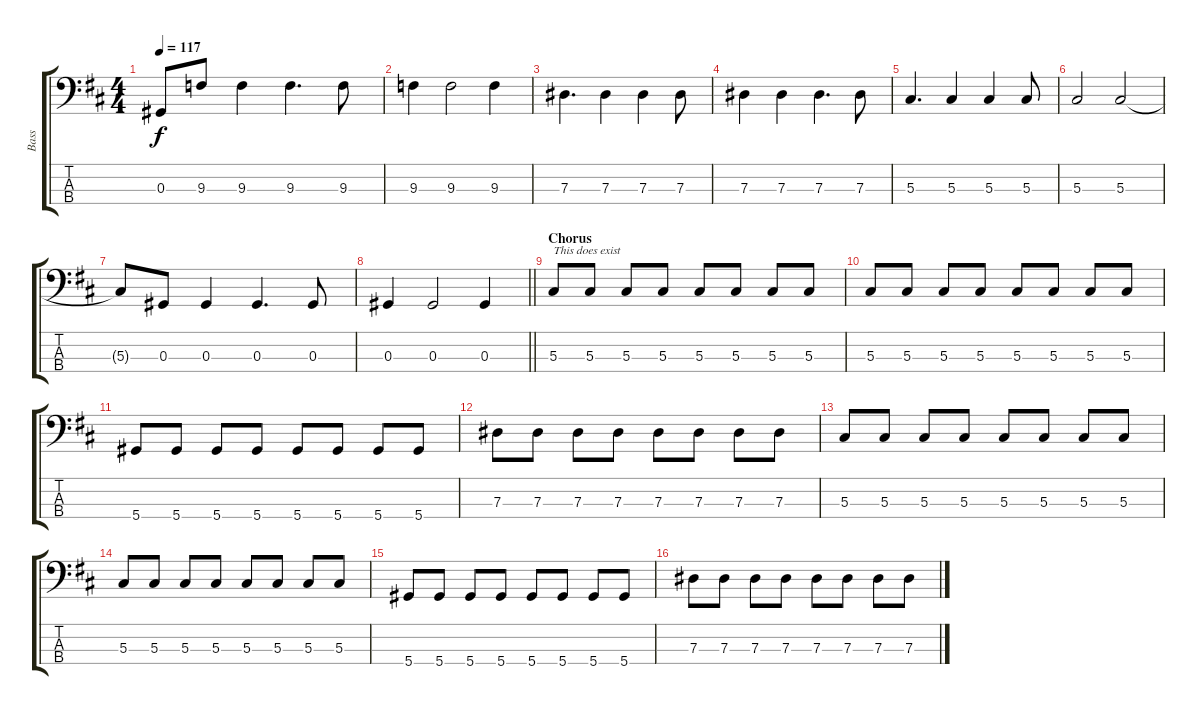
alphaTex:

\track ("Bass" "Bass") {instrument electricbassfinger}
\staff {score tabs}
\tuning (Gb2 Db2 Ab1 Eb1) {hide}
\ts (4 4)
\tempo 117
\clef f4
\ks d
0.3{t}.8{dy f} 9.3.8 9.3.4 9.3.4{d} 9.3.8 |
9.3.4 9.3.2 9.3.4 |
7.3.4{d} 7.3.4 7.3.4 7.3.8 |
7.3.4 7.3.4 7.3.4{d} 7.3.8 |
5.3.4{d} 5.3.4 5.3.4 5.3.8 |
5.3.2 5.3.2 |
5.3{t}.8 0.3.8 0.3.4 0.3.4{d} 0.3.8 |
\barLineRight lightlight
0.3.4 0.3.2 0.3.4 |
\section ("" "Chorus")
5.3.8{txt "This does exist"} 5.3.8 5.3.8 5.3.8 5.3.8 5.3.8 5.3.8 5.3.8 |
5.3.8 5.3.8 5.3.8 5.3.8 5.3.8 5.3.8 5.3.8 5.3.8 |
5.4.8 5.4.8 5.4.8 5.4.8 5.4.8 5.4.8 5.4.8 5.4.8 |
7.3.8 7.3.8 7.3.8 7.3.8 7.3.8 7.3.8 7.3.8 7.3.8 |
5.3.8 5.3.8 5.3.8 5.3.8 5.3.8 5.3.8 5.3.8 5.3.8 |
5.3.8 5.3.8 5.3.8 5.3.8 5.3.8 5.3.8 5.3.8 5.3.8 |
5.4.8 5.4.8 5.4.8 5.4.8 5.4.8 5.4.8 5.4.8 5.4.8 |
7.3.8 7.3.8 7.3.8 7.3.8 7.3.8 7.3.8 7.3.8 7.3.8
